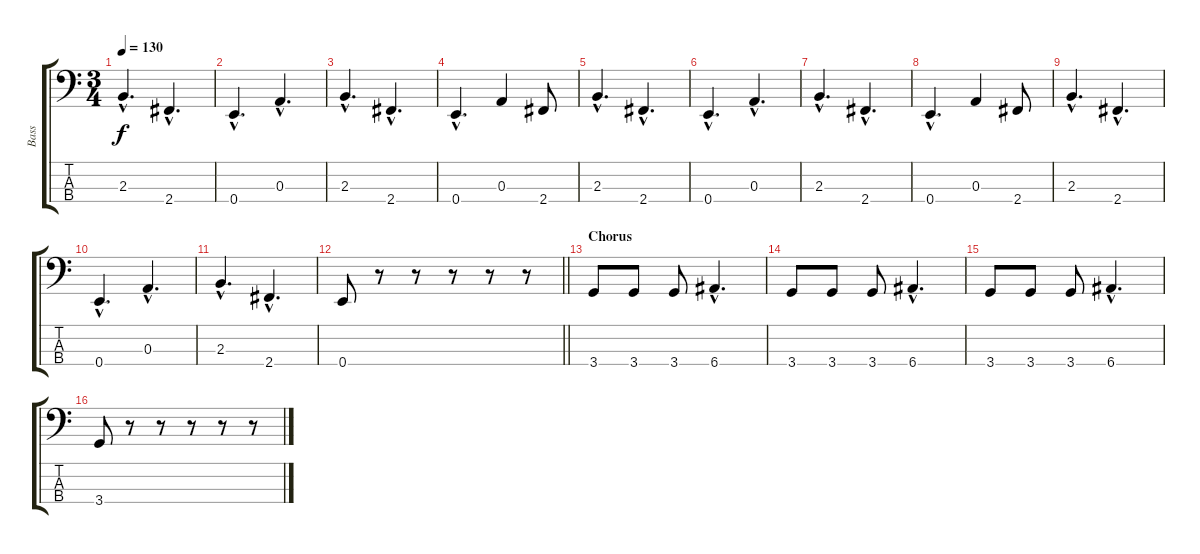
\track ("Bass" "Bass") {instrument electricbassfinger}
\staff {score tabs}
\tuning (G2 D2 A1 E1) {hide}
\ts (3 4)
\tempo 130
\clef f4
\ks c
2.3{hac}.4{d dy f} 2.4{hac}.4{d} |
0.4{hac}.4{d} 0.3{hac}.4{d} |
2.3{hac}.4{d} 2.4{hac}.4{d} |
0.4{hac}.4{d} 0.3.4 2.4.8 |
2.3{hac}.4{d} 2.4{hac}.4{d} |
0.4{hac}.4{d} 0.3{hac}.4{d} |
2.3{hac}.4{d} 2.4{hac}.4{d} |
0.4{hac}.4{d} 0.3.4 2.4.8 |
2.3{hac}.4{d} 2.4{hac}.4{d} |
0.4{hac}.4{d} 0.3{hac}.4{d} |
2.3{hac}.4{d} 2.4{hac}.4{d} |
\barLineRight lightlight
0.4.8 r.8 r.8 r.8 r.8 r.8 |
\section ("" "Chorus")
3.4.8 3.4.8 3.4.8 6.4{hac}.4{d} |
3.4.8 3.4.8 3.4.8 6.4{hac}.4{d} |
3.4.8 3.4.8 3.4.8 6.4{hac}.4{d} |
3.4.8 r.8 r.8 r.8 r.8 r.8
